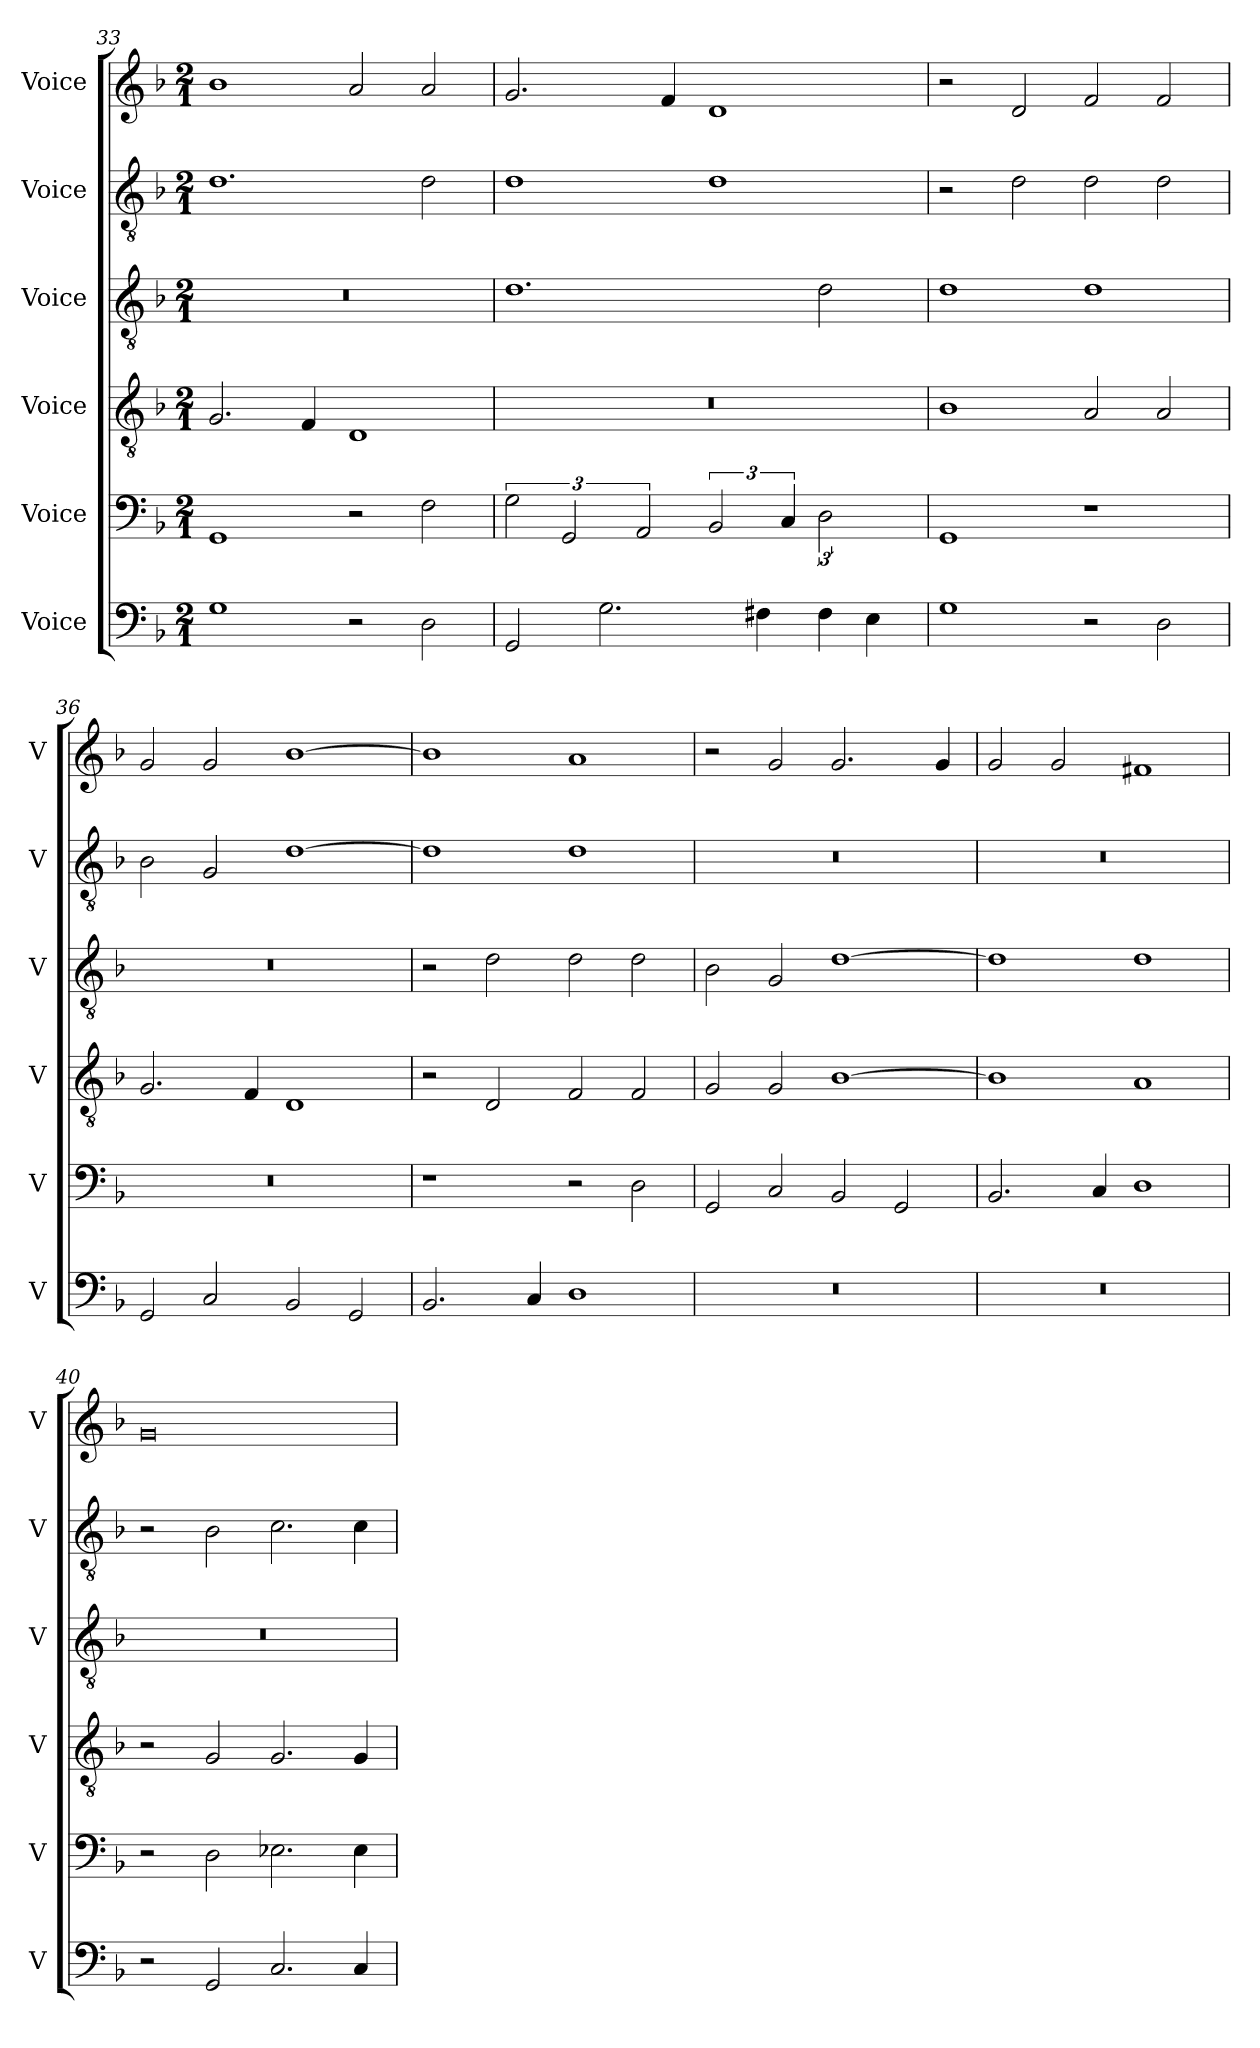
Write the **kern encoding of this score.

**kern	**kern	**kern	**kern	**kern	**kern
*part6	*part5	*part4	*part3	*part2	*part1
*staff6	*staff5	*staff4	*staff3	*staff2	*staff1
*I"Voice	*I"Voice	*I"Voice	*I"Voice	*I"Voice	*I"Voice
*I'V	*I'V	*I'V	*I'V	*I'V	*I'V
*clefF4	*clefF4	*clefGv2	*clefGv2	*clefGv2	*clefG2
*k[b-]	*k[b-]	*k[b-]	*k[b-]	*k[b-]	*k[b-]
*M2/1	*M2/1	*M2/1	*M2/1	*M2/1	*M2/1
=33	=33	=33	=33	=33	=33
1G	1GG	2.G/	0r	1.d	1b-
.	.	4F/	.	.	.
2r	2r	1D	.	.	2a/
2D\	2F\	.	.	2d\	2a/
=34	=34	=34	=34	=34	=34
2GG/	3G\	0r	1.d	1d	2.g/
.	3GG/	.	.	.	.
2.G\	.	.	.	.	.
.	3AA/	.	.	.	.
.	.	.	.	.	4f/
.	3BB-/	.	.	1d	1d
4F#X\	.	.	.	.	.
.	6C/	.	.	.	.
4F#\	3D\	.	2d\	.	.
4E\	.	.	.	.	.
!	!LO:N:vis=8..	!	!	!	!
.	6ryy	.	.	.	.
!!LO:LB:g=z
=35	=35	=35	=35	=35	=35
1G	1GG	1B-	1d	2r	2r
.	.	.	.	2d\	2d/
2r	1r	2A/	1d	2d\	2f/
2D\	.	2A/	.	2d\	2f/
=36	=36	=36	=36	=36	=36
2GG/	0r	2.G/	0r	2B-\	2g/
2C/	.	.	.	2G/	2g/
.	.	4F/	.	.	.
2BB-/	.	1D	.	[1d	[1b-
2GG/	.	.	.	.	.
=37	=37	=37	=37	=37	=37
2.BB-/	1r	2r	2r	1d]	1b-]
.	.	2D/	2d\	.	.
4C/	.	.	.	.	.
1D	2r	2F/	2d\	1d	1a
.	2D\	2F/	2d\	.	.
=38	=38	=38	=38	=38	=38
0r	2GG/	2G/	2B-\	0r	2r
.	2C/	2G/	2G/	.	2g/
.	2BB-/	[1B-	[1d	.	2.g/
.	2GG/	.	.	.	.
.	.	.	.	.	4g/
!!LO:PB:g=z
=39	=39	=39	=39	=39	=39
0r	2.BB-/	1B-]	1d]	0r	2g/
.	.	.	.	.	2g/
.	4C/	.	.	.	.
.	1D	1A	1d	.	1f#X
=40	=40	=40	=40	=40	=40
2r	2r	2r	0r	2r	0g
2GG/	2D\	2G/	.	2B-\	.
2.C/	2.E-X\	2.G/	.	2.c\	.
4C/	4E-\	4G/	.	4c\	.
=	=	=	=	=	=
*-	*-	*-	*-	*-	*-
